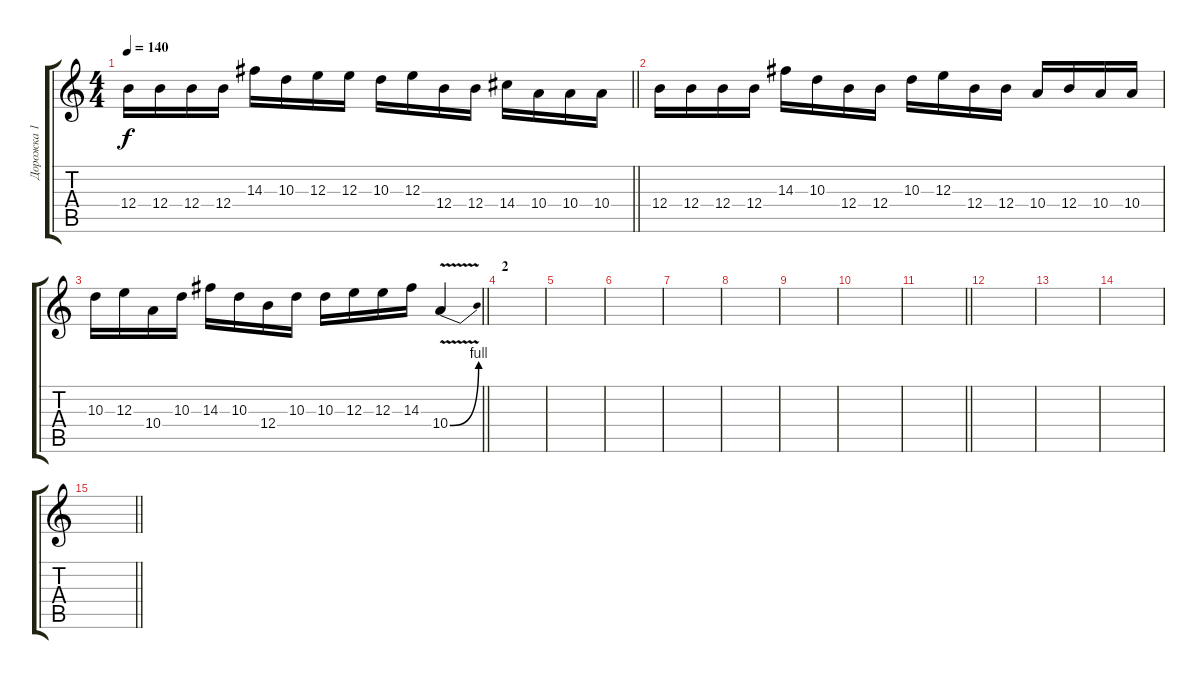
\track ("Дорожка 1" "Дорожка 1") {instrument distortionguitar}
\staff {score tabs}
\tuning (Db4 Ab3 E3 B2 Gb2 B1) {hide}
\ts (4 4)
\tempo 140
\clef g2
\barLineRight lightlight
\ks c
12.4.16{dy f} 12.4.16 12.4.16 12.4.16 14.3.16 10.3.16 12.3.16 12.3.16 10.3.16 12.3.16 12.4.16 12.4.16 14.4.16 10.4.16 10.4.16 10.4.16 |
12.4.16 12.4.16 12.4.16 12.4.16 14.3.16 10.3.16 12.4.16 12.4.16 10.3.16 12.3.16 12.4.16 12.4.16 10.4.16 12.4.16 10.4.16 10.4.16 |
\barLineRight lightlight
10.3.16 12.3.16 10.4.16 10.3.16 14.3.16 10.3.16 12.4.16 10.3.16 10.3.16 12.3.16 12.3.16 14.3.16 10.4{be (bend 0 0 60 4) v}.4 |
\section ("" "2")
|
|
|
|
|
|
|
\barLineRight lightlight
|
\section ("" "")
|
|
|
\barLineRight lightlight
